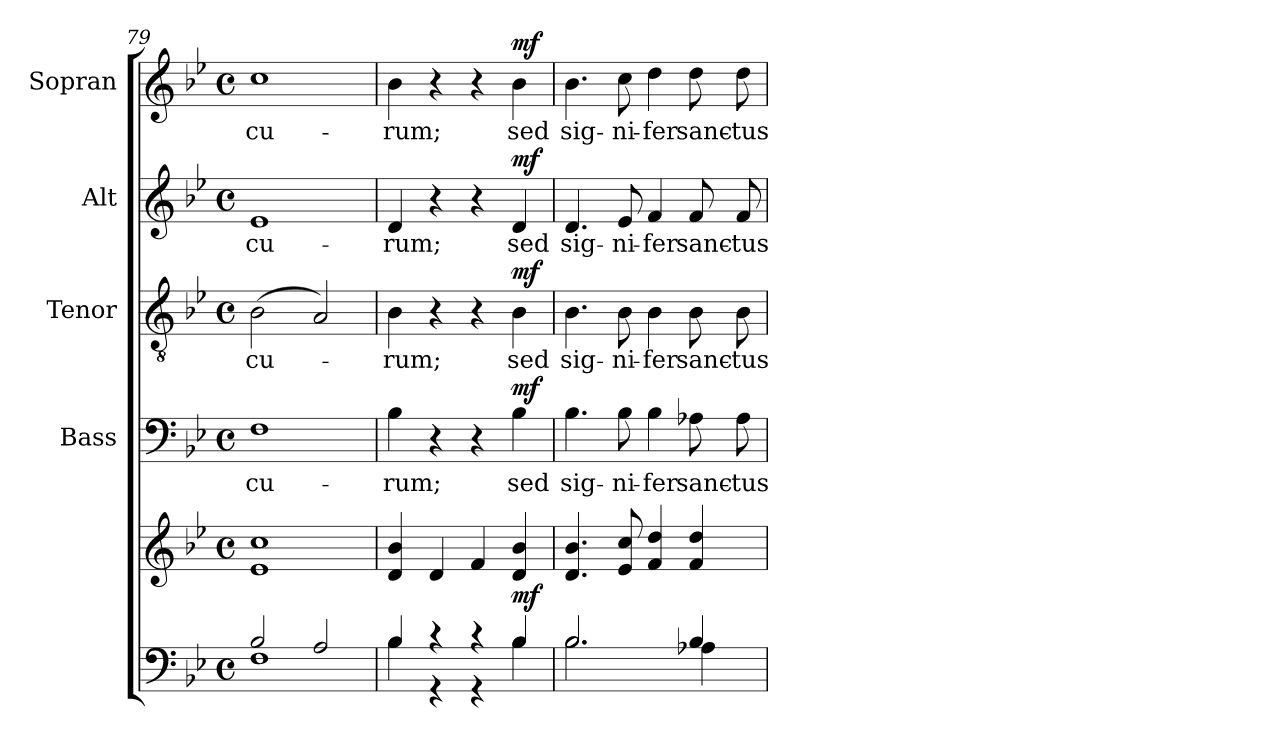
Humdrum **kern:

**kern	**kern	**dynam	**kern	**text	**dynam	**kern	**text	**dynam	**kern	**text	**dynam	**kern	**text	**dynam
*part5	*part5	*part5	*part4	*part4	*part4	*part3	*part3	*part3	*part2	*part2	*part2	*part1	*part1	*part1
*staff6	*staff5	*staff5/6	*staff4	*staff4	*staff4	*staff3	*staff3	*staff3	*staff2	*staff2	*staff2	*staff1	*staff1	*staff1
*	*	*	*I"Bass	*	*	*I"Tenor	*	*	*I"Alt	*	*	*I"Sopran	*	*
*	*	*	*I'B.	*	*	*I'T.	*	*	*I'A.	*	*	*I'S.	*	*
!!LO:LB:g=z
*clefF4	*clefG2	*	*clefF4	*	*	*clefGv2	*	*	*clefG2	*	*	*clefG2	*	*
*k[b-e-]	*k[b-e-]	*	*k[b-e-]	*	*	*k[b-e-]	*	*	*k[b-e-]	*	*	*k[b-e-]	*	*
*B-:	*B-:	*	*B-:	*	*	*B-:	*	*	*B-:	*	*	*B-:	*	*
*M4/4	*M4/4	*	*M4/4	*	*	*M4/4	*	*	*M4/4	*	*	*M4/4	*	*
*met(c)	*met(c)	*	*met(c)	*	*	*met(c)	*	*	*met(c)	*	*	*met(c)	*	*
=79	=79	=79	=79	=79	=79	=79	=79	=79	=79	=79	=79	=79	=79	=79
*^	*^	*	*	*	*	*	*	*	*	*	*	*	*	*
!	!	!	!	!	!	!LO:LY:b	!	!	!LO:LY:b	!	!	!LO:LY:b	!	!	!LO:LY:b	!
2B-/	1F	1cc	1e-	.	1F	-cu-	.	(>2B-\	-cu-	.	1e-	-cu-	.	1cc	-cu-	.
2A/	.	.	.	.	.	.	.	2A/)	.	.	.	.	.	.	.	.
*	*	*v	*v	*	*	*	*	*	*	*	*	*	*	*	*	*
=80	=80	=80	=80	=80	=80	=80	=80	=80	=80	=80	=80	=80	=80	=80	=80
!	!	!	!	!	!LO:LY:b	!	!	!LO:LY:b	!	!	!LO:LY:b	!	!	!LO:LY:b	!
4B-/	4B-\	4d/ 4b-/	.	4B-\	-rum;	.	4B-\	-rum;	.	4d/	-rum;	.	4b-\	-rum;	.
4r	4r	4d/	.	4r	.	.	4r	.	.	4r	.	.	4r	.	.
4r	4r	4f/	.	4r	.	.	4r	.	.	4r	.	.	4r	.	.
!	!	!	!LO:DY:b	!	!LO:LY:b	!LO:DY:a	!	!LO:LY:b	!LO:DY:a	!	!LO:LY:b	!LO:DY:a	!	!LO:LY:b	!LO:DY:a
4B-/	4B-\	4d/ 4b-/	mf	4B-\	sed	mf	4B-\	sed	mf	4d/	sed	mf	4b-\	sed	mf
=81	=81	=81	=81	=81	=81	=81	=81	=81	=81	=81	=81	=81	=81	=81	=81
!	!	!	!	!	!LO:LY:b	!	!	!LO:LY:b	!	!	!LO:LY:b	!	!	!LO:LY:b	!
2.B-/	2.B-\	4.d/ 4.b-/	.	4.B-\	sig-	.	4.B-\	sig-	.	4.d/	sig-	.	4.b-\	sig-	.
!	!	!	!	!	!LO:LY:b	!	!	!LO:LY:b	!	!	!LO:LY:b	!	!	!LO:LY:b	!
.	.	8e-/ 8cc/	.	8B-\	-ni-	.	8B-\	-ni-	.	8e-/	-ni-	.	8cc\	-ni-	.
!	!	!	!	!	!LO:LY:b	!	!	!LO:LY:b	!	!	!LO:LY:b	!	!	!LO:LY:b	!
.	.	4f/ 4dd/	.	4B-\	-fer	.	4B-\	-fer	.	4f/	-fer	.	4dd\	-fer	.
!	!	!	!	!	!LO:LY:b	!	!	!LO:LY:b	!	!	!LO:LY:b	!	!	!LO:LY:b	!
4B-/	4A-X\	4f/ 4dd/	.	8A-X\	sanc-	.	8B-\	sanc-	.	8f/	sanc-	.	8dd\	sanc-	.
!	!	!	!	!	!LO:LY:b	!	!	!LO:LY:b	!	!	!LO:LY:b	!	!	!LO:LY:b	!
.	.	.	.	8A-\	-tus	.	8B-\	-tus	.	8f/	-tus	.	8dd\	-tus	.
*v	*v	*	*	*	*	*	*	*	*	*	*	*	*	*	*
=	=	=	=	=	=	=	=	=	=	=	=	=	=	=
*-	*-	*-	*-	*-	*-	*-	*-	*-	*-	*-	*-	*-	*-	*-
